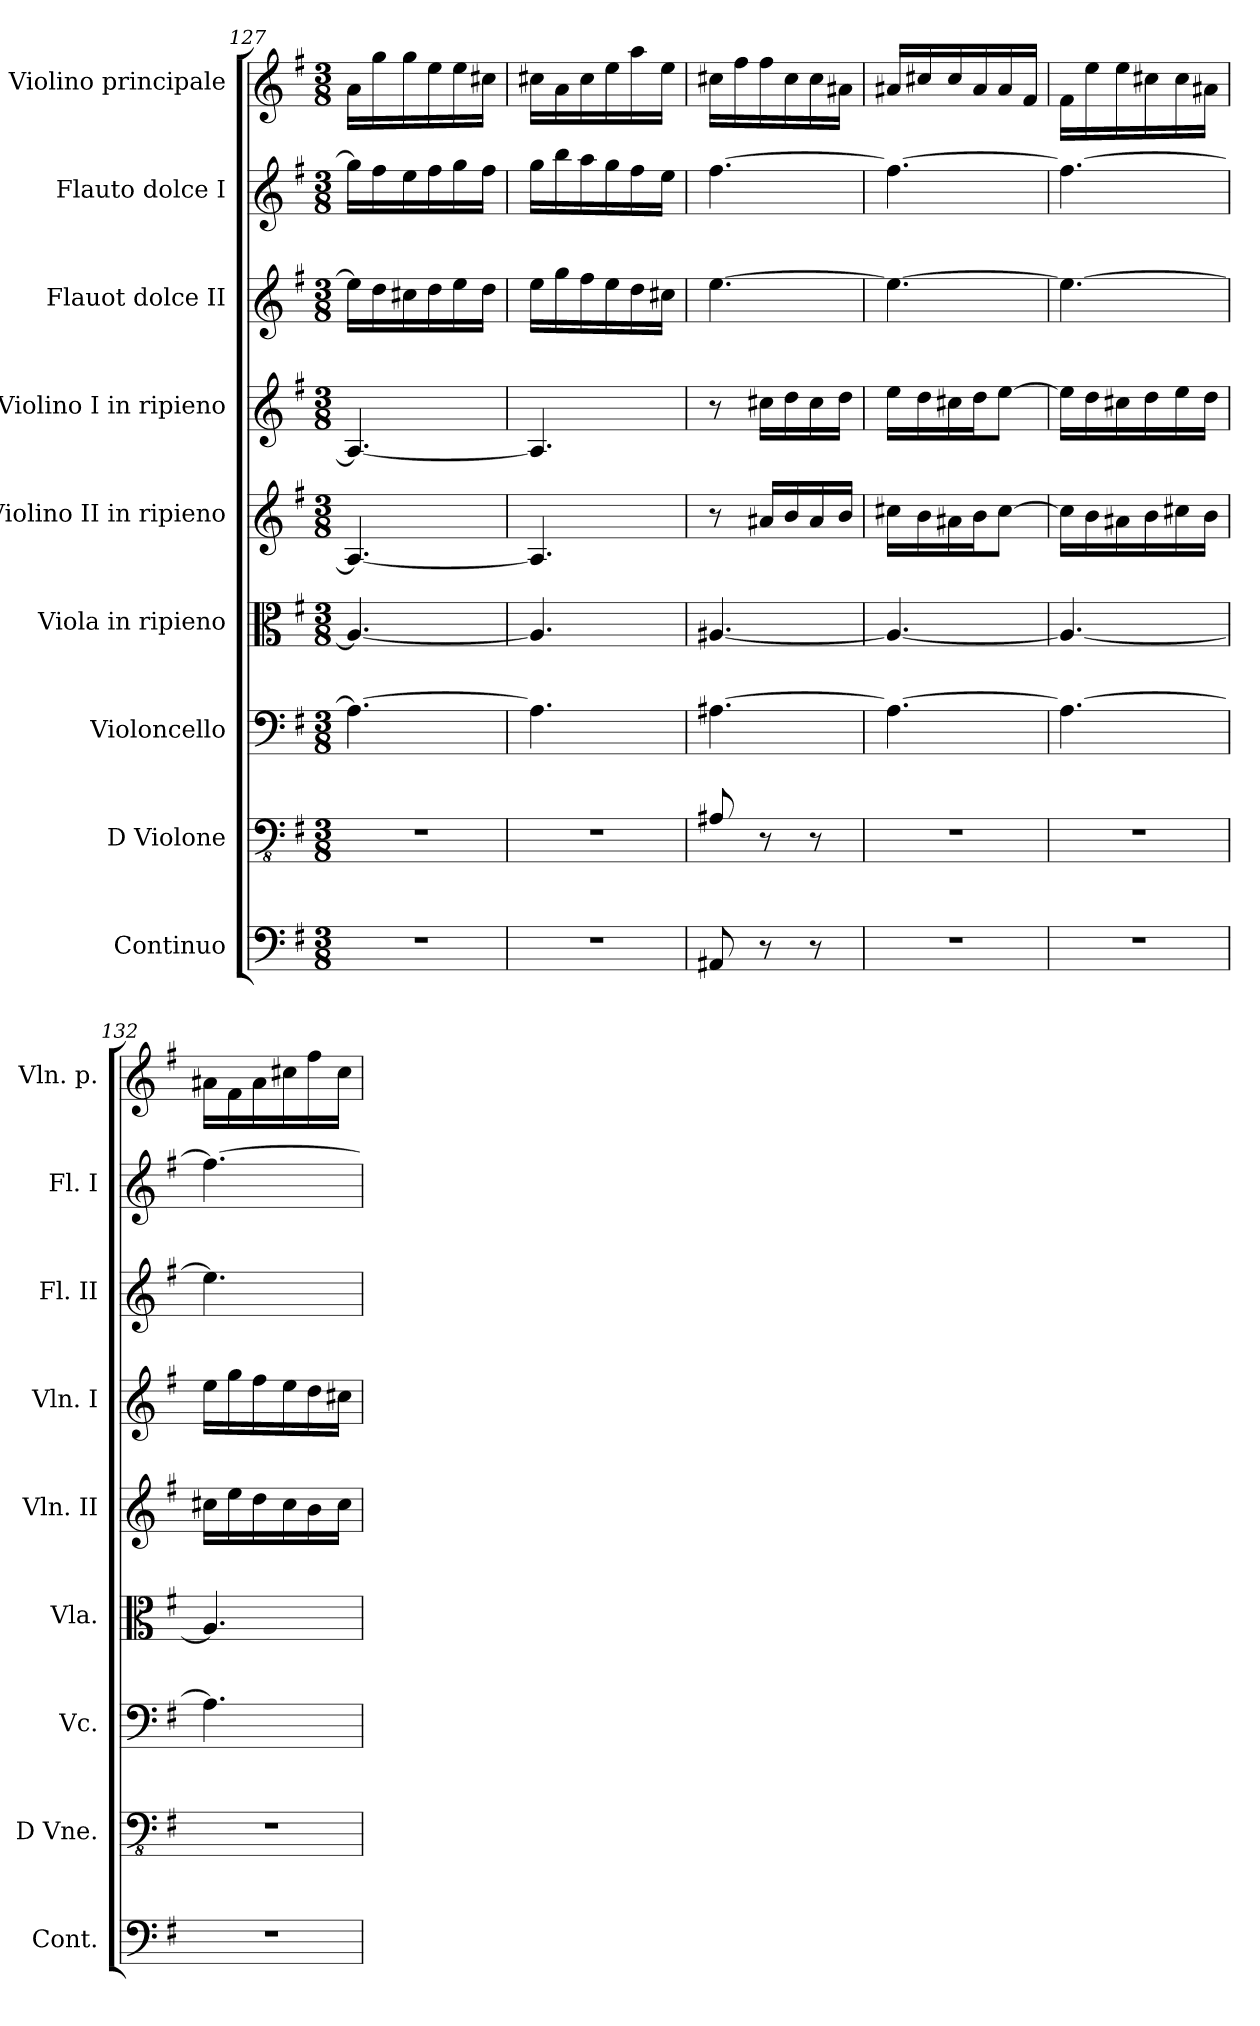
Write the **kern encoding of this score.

**kern	**kern	**kern	**kern	**kern	**kern	**kern	**kern	**kern
*part9	*part8	*part7	*part6	*part5	*part4	*part3	*part2	*part1
*staff9	*staff8	*staff7	*staff6	*staff5	*staff4	*staff3	*staff2	*staff1
*I"Continuo	*I"D Violone	*I"Violoncello	*I"Viola in ripieno	*I"Violino II in ripieno	*I"Violino I in ripieno	*I"Flauot dolce II	*I"Flauto dolce I	*I"Violino principale
*I'Cont.	*I'D Vne.	*I'Vc.	*I'Vla.	*I'Vln. II	*I'Vln. I	*I'Fl. II	*I'Fl. I	*I'Vln. p.
*clefF4	*clefFv4	*clefF4	*clefC3	*clefG2	*clefG2	*clefG2	*clefG2	*clefG2
*	*ITrd7c12	*	*	*	*	*	*	*
*k[f#]	*k[f#]	*k[f#]	*k[f#]	*k[f#]	*k[f#]	*k[f#]	*k[f#]	*k[f#]
*M3/8	*M3/8	*M3/8	*M3/8	*M3/8	*M3/8	*M3/8	*M3/8	*M3/8
=127	=127	=127	=127	=127	=127	=127	=127	=127
4.r	4.r	4.A\_	4.A/_	4.A/_	4.A/_	16ee\LL]	16gg\LL]	16a\LL
.	.	.	.	.	.	16dd\	16ff#\	16gg\
.	.	.	.	.	.	16cc#X\	16ee\	16gg\
.	.	.	.	.	.	16dd\	16ff#\	16ee\
.	.	.	.	.	.	16ee\	16gg\	16ee\
.	.	.	.	.	.	16dd\JJ	16ff#\JJ	16cc#X\JJ
!!LO:PB:g=z
=128	=128	=128	=128	=128	=128	=128	=128	=128
4.r	4.r	4.A\]	4.A/]	4.A/]	4.A/]	16ee\LL	16gg\LL	16cc#X\LL
.	.	.	.	.	.	16gg\	16bb\	16a\
.	.	.	.	.	.	16ff#\	16aa\	16cc#\
.	.	.	.	.	.	16ee\	16gg\	16ee\
.	.	.	.	.	.	16dd\	16ff#\	16aa\
.	.	.	.	.	.	16cc#X\JJ	16ee\JJ	16ee\JJ
=129	=129	=129	=129	=129	=129	=129	=129	=129
8AA#X/	8AAA#X/	[4.A#X\	[4.A#X/	8r	8r	[4.ee\	[4.ff#\	16cc#X\LL
.	.	.	.	.	.	.	.	16ff#\
8r	8r	.	.	16a#X/LL	16cc#X\LL	.	.	16ff#\
.	.	.	.	16b/	16dd\	.	.	16cc#\
8r	8r	.	.	16a#/	16cc#\	.	.	16cc#\
.	.	.	.	16b/JJ	16dd\JJ	.	.	16a#X\JJ
=130	=130	=130	=130	=130	=130	=130	=130	=130
4.r	4.r	4.A#\_	4.A#/_	16cc#X\LL	16ee\LL	4.ee\_	4.ff#\_	16a#X/LL
.	.	.	.	16b\	16dd\	.	.	16cc#X/
.	.	.	.	16a#X\	16cc#X\	.	.	16cc#/
.	.	.	.	16b\J	16dd\J	.	.	16a#/
.	.	.	.	[8cc#\J	[8ee\J	.	.	16a#/
.	.	.	.	.	.	.	.	16f#/JJ
=131	=131	=131	=131	=131	=131	=131	=131	=131
4.r	4.r	4.A#\_	4.A#/_	16cc#\LL]	16ee\LL]	4.ee\_	4.ff#\_	16f#\LL
.	.	.	.	16b\	16dd\	.	.	16ee\
.	.	.	.	16a#X\	16cc#X\	.	.	16ee\
.	.	.	.	16b\	16dd\	.	.	16cc#X\
.	.	.	.	16cc#X\	16ee\	.	.	16cc#\
.	.	.	.	16b\JJ	16dd\JJ	.	.	16a#X\JJ
=132	=132	=132	=132	=132	=132	=132	=132	=132
4.r	4.r	4.A#\]	4.A#/]	16cc#X\LL	16ee\LL	4.ee\]	4.ff#\_	16a#X\LL
.	.	.	.	16ee\	16gg\	.	.	16f#\
.	.	.	.	16dd\	16ff#\	.	.	16a#\
.	.	.	.	16cc#\	16ee\	.	.	16cc#X\
.	.	.	.	16b\	16dd\	.	.	16ff#\
.	.	.	.	16cc#\JJ	16cc#X\JJ	.	.	16cc#\JJ
=	=	=	=	=	=	=	=	=
*-	*-	*-	*-	*-	*-	*-	*-	*-
